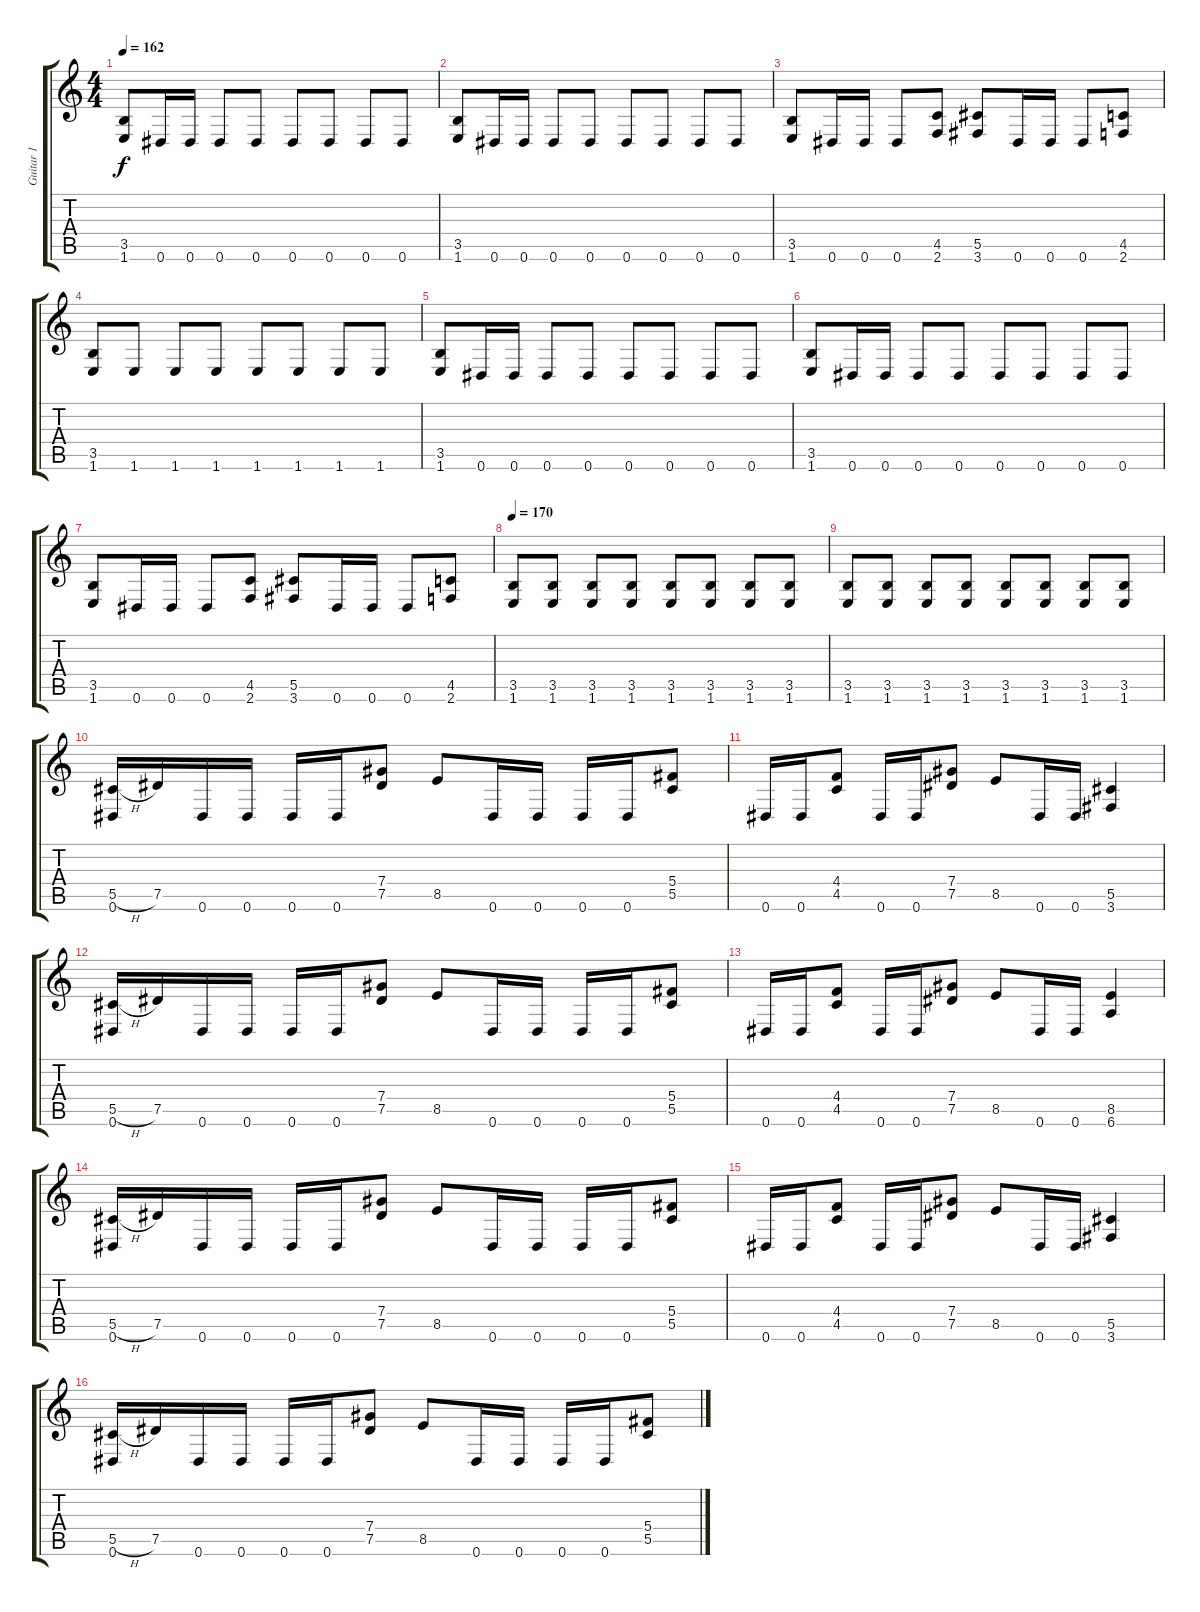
\track ("Guitar 1" "Guitar 1") {instrument distortionguitar}
\staff {score tabs}
\tuning (Eb4 Bb3 Gb3 Db3 Ab2 Eb2) {hide}
\ts (4 4)
\tempo 162
\clef g2
\ks c
(3.5 1.6).8{dy f} 0.6.16 0.6.16 0.6.8 0.6.8 0.6.8 0.6.8 0.6.8 0.6.8 |
(3.5 1.6).8 0.6.16 0.6.16 0.6.8 0.6.8 0.6.8 0.6.8 0.6.8 0.6.8 |
(3.5 1.6).8 0.6.16 0.6.16 0.6.8 (4.5 2.6).8 (5.5 3.6).8 0.6.16 0.6.16 0.6.8 (4.5 2.6).8 |
(3.5 1.6).8 1.6.8 1.6.8 1.6.8 1.6.8 1.6.8 1.6.8 1.6.8 |
(3.5 1.6).8 0.6.16 0.6.16 0.6.8 0.6.8 0.6.8 0.6.8 0.6.8 0.6.8 |
(3.5 1.6).8 0.6.16 0.6.16 0.6.8 0.6.8 0.6.8 0.6.8 0.6.8 0.6.8 |
(3.5 1.6).8 0.6.16 0.6.16 0.6.8 (4.5 2.6).8 (5.5 3.6).8 0.6.16 0.6.16 0.6.8 (4.5 2.6).8 |
\tempo 170
(3.5 1.6).8 (3.5 1.6).8 (3.5 1.6).8 (3.5 1.6).8 (3.5 1.6).8 (3.5 1.6).8 (3.5 1.6).8 (3.5 1.6).8 |
(3.5 1.6).8 (3.5 1.6).8 (3.5 1.6).8 (3.5 1.6).8 (3.5 1.6).8 (3.5 1.6).8 (3.5 1.6).8 (3.5 1.6).8 |
(5.5{h} 0.6).16 7.5.16 0.6.16 0.6.16 0.6.16 0.6.16 (7.4 7.5).8 8.5.8 0.6.16 0.6.16 0.6.16 0.6.16 (5.4 5.5).8 |
0.6.16 0.6.16 (4.4 4.5).8 0.6.16 0.6.16 (7.4 7.5).8 8.5.8 0.6.16 0.6.16 (5.5 3.6).4 |
(5.5{h} 0.6).16 7.5.16 0.6.16 0.6.16 0.6.16 0.6.16 (7.4 7.5).8 8.5.8 0.6.16 0.6.16 0.6.16 0.6.16 (5.4 5.5).8 |
0.6.16 0.6.16 (4.4 4.5).8 0.6.16 0.6.16 (7.4 7.5).8 8.5.8 0.6.16 0.6.16 (8.5 6.6).4 |
(5.5{h} 0.6).16 7.5.16 0.6.16 0.6.16 0.6.16 0.6.16 (7.4 7.5).8 8.5.8 0.6.16 0.6.16 0.6.16 0.6.16 (5.4 5.5).8 |
0.6.16 0.6.16 (4.4 4.5).8 0.6.16 0.6.16 (7.4 7.5).8 8.5.8 0.6.16 0.6.16 (5.5 3.6).4 |
(5.5{h} 0.6).16 7.5.16 0.6.16 0.6.16 0.6.16 0.6.16 (7.4 7.5).8 8.5.8 0.6.16 0.6.16 0.6.16 0.6.16 (5.4 5.5).8
